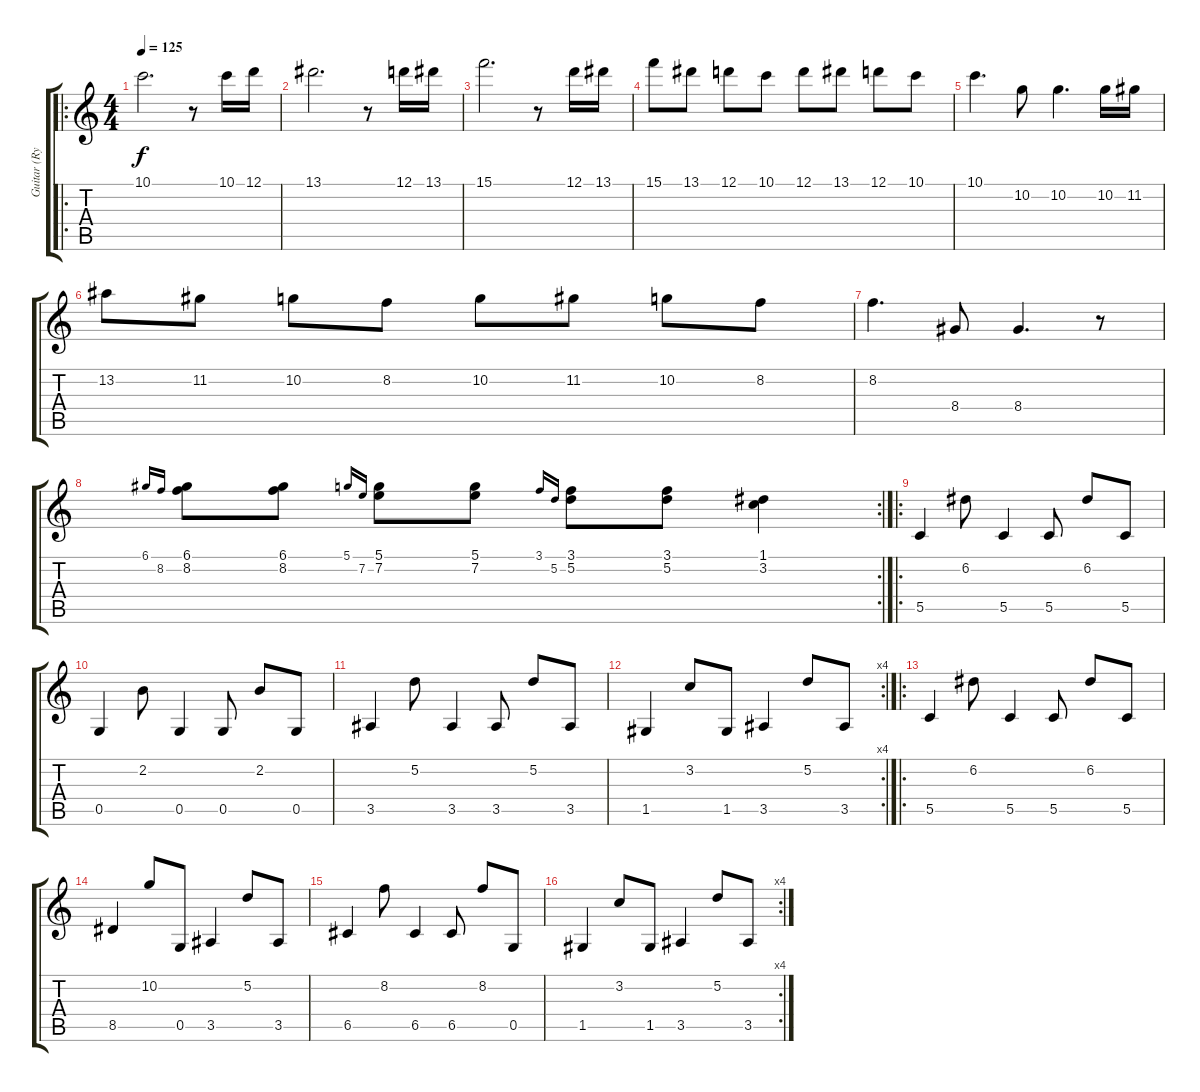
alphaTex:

\track ("Guitar (Rythm+Solo)" "Guitar (Ry") {instrument acousticguitarsteel}
\staff {score tabs}
\tuning (D4 A3 F3 C3 G2 C2) {hide}
\ro
\ts (4 4)
\tempo 125
\clef g2
\ks aminor
10.1.2{d dy f} r.8 10.1.16 12.1.16 |
13.1.2{d} r.8 12.1.16 13.1.16 |
15.1.2{d} r.8 12.1.16 13.1.16 |
15.1.8 13.1.8 12.1.8 10.1.8 12.1.8 13.1.8 12.1.8 10.1.8 |
10.1.4{d} 10.2.8 10.2.4{d} 10.2.16 11.2.16 |
13.2.8 11.2.8 10.2.8 8.2.8 10.2.8 11.2.8 10.2.8 8.2.8 |
8.2.4{d} 8.4.8 8.4.4{d} r.8 |
\rc 2
6.1.16{gr onbeat} 8.2.16{gr onbeat} (6.1 8.2).8 (6.1 8.2).8 5.1.16{gr onbeat} 7.2.16{gr onbeat} (5.1 7.2).8 (5.1 7.2).8 3.1.16{gr onbeat} 5.2.16{gr onbeat} (3.1 5.2).8 (3.1 5.2).8 (1.1 3.2).4 |
\ro
5.5.4 6.2.8 5.5.4 5.5.8 6.2.8 5.5.8 |
0.5.4 2.2.8 0.5.4 0.5.8 2.2.8 0.5.8 |
3.5.4 5.2.8 3.5.4 3.5.8 5.2.8 3.5.8 |
\rc 4
1.5.4 3.2.8 1.5.8 3.5.4 5.2.8 3.5.8 |
\ro
5.5.4 6.2.8 5.5.4 5.5.8 6.2.8 5.5.8 |
8.5.4 10.2.8 0.5.8 3.5.4 5.2.8 3.5.8 |
6.5.4 8.2.8 6.5.4 6.5.8 8.2.8 0.5.8 |
\rc 4
1.5.4 3.2.8 1.5.8 3.5.4 5.2.8 3.5.8
